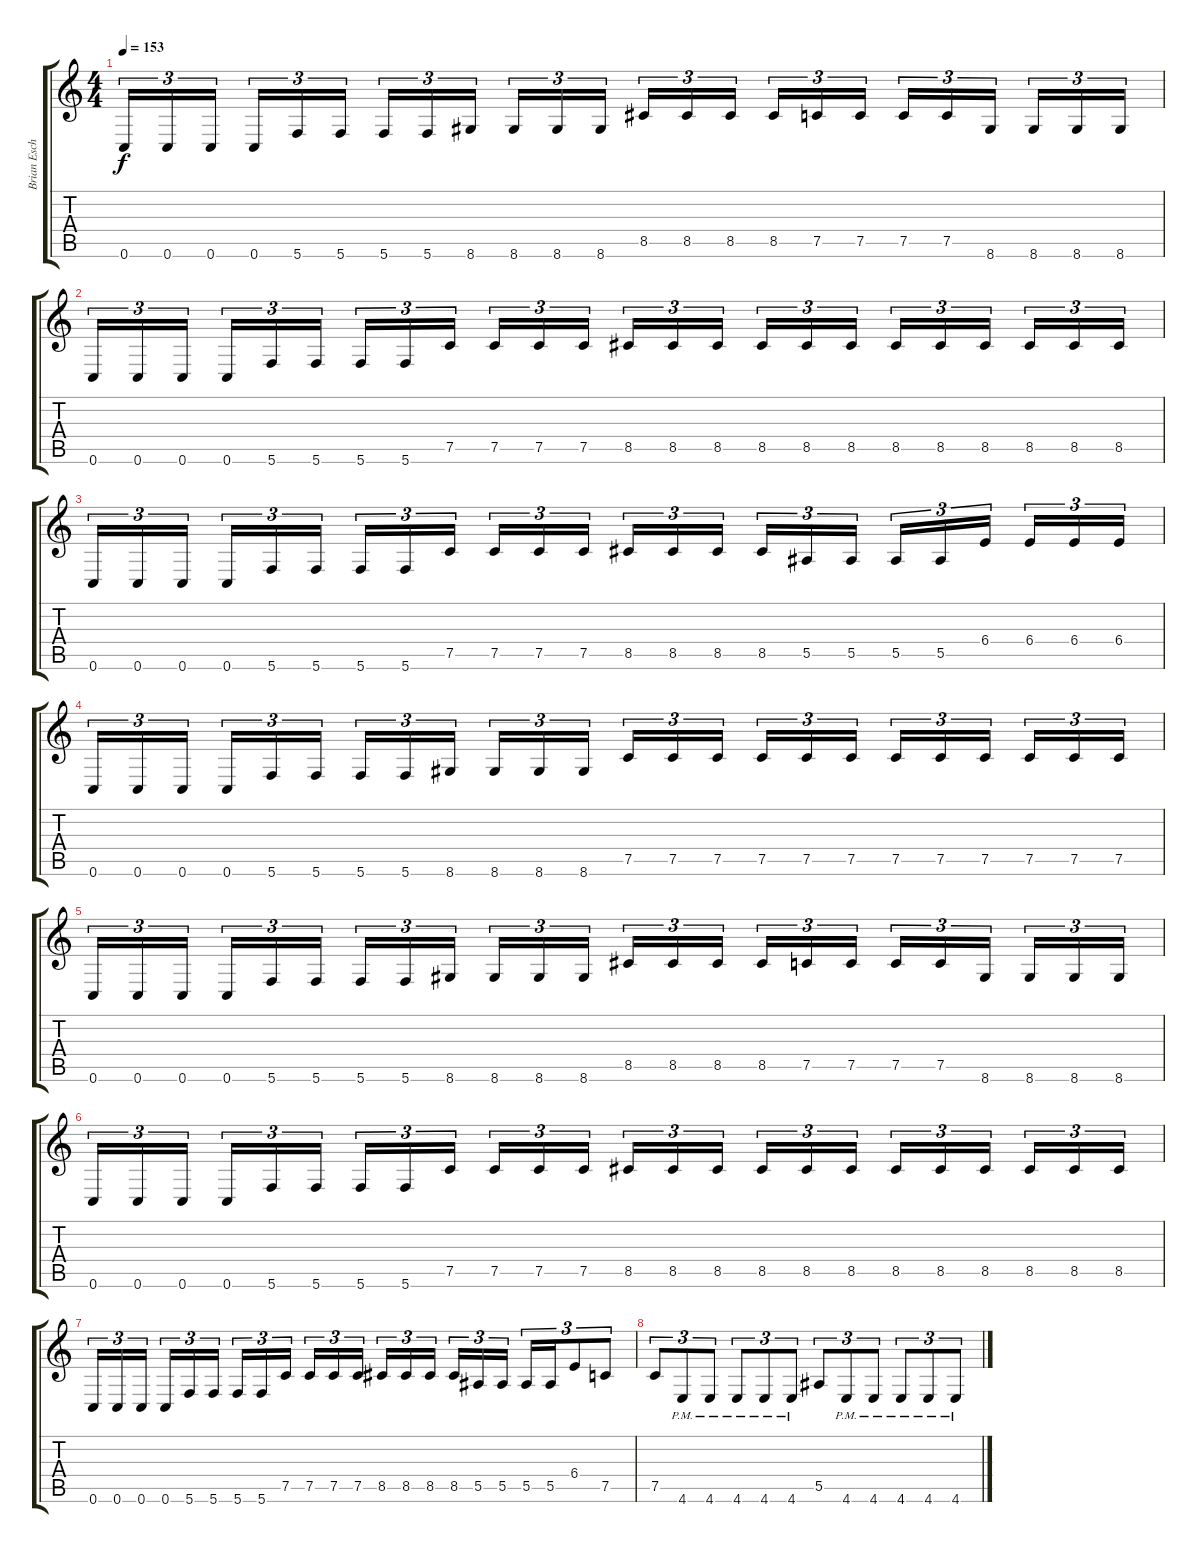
\track ("Brian Eschbach (Guitar)" "Brian Esch") {instrument distortionguitar}
\staff {score tabs}
\tuning (C4 G3 Eb3 Bb2 F2 C2) {hide}
\ts (4 4)
\tempo 153
\clef g2
\ks c
0.6.16{tu (3 2) dy f} 0.6.16{tu (3 2)} 0.6.16{tu (3 2)} 0.6.16{tu (3 2)} 5.6.16{tu (3 2)} 5.6.16{tu (3 2)} 5.6.16{tu (3 2)} 5.6.16{tu (3 2)} 8.6.16{tu (3 2)} 8.6.16{tu (3 2)} 8.6.16{tu (3 2)} 8.6.16{tu (3 2)} 8.5.16{tu (3 2)} 8.5.16{tu (3 2)} 8.5.16{tu (3 2)} 8.5.16{tu (3 2)} 7.5.16{tu (3 2)} 7.5.16{tu (3 2)} 7.5.16{tu (3 2)} 7.5.16{tu (3 2)} 8.6.16{tu (3 2)} 8.6.16{tu (3 2)} 8.6.16{tu (3 2)} 8.6.16{tu (3 2)} |
0.6.16{tu (3 2)} 0.6.16{tu (3 2)} 0.6.16{tu (3 2)} 0.6.16{tu (3 2)} 5.6.16{tu (3 2)} 5.6.16{tu (3 2)} 5.6.16{tu (3 2)} 5.6.16{tu (3 2)} 7.5.16{tu (3 2)} 7.5.16{tu (3 2)} 7.5.16{tu (3 2)} 7.5.16{tu (3 2)} 8.5.16{tu (3 2)} 8.5.16{tu (3 2)} 8.5.16{tu (3 2)} 8.5.16{tu (3 2)} 8.5.16{tu (3 2)} 8.5.16{tu (3 2)} 8.5.16{tu (3 2)} 8.5.16{tu (3 2)} 8.5.16{tu (3 2)} 8.5.16{tu (3 2)} 8.5.16{tu (3 2)} 8.5.16{tu (3 2)} |
0.6.16{tu (3 2)} 0.6.16{tu (3 2)} 0.6.16{tu (3 2)} 0.6.16{tu (3 2)} 5.6.16{tu (3 2)} 5.6.16{tu (3 2)} 5.6.16{tu (3 2)} 5.6.16{tu (3 2)} 7.5.16{tu (3 2)} 7.5.16{tu (3 2)} 7.5.16{tu (3 2)} 7.5.16{tu (3 2)} 8.5.16{tu (3 2)} 8.5.16{tu (3 2)} 8.5.16{tu (3 2)} 8.5.16{tu (3 2)} 5.5.16{tu (3 2)} 5.5.16{tu (3 2)} 5.5.16{tu (3 2)} 5.5.16{tu (3 2)} 6.4.16{tu (3 2)} 6.4.16{tu (3 2)} 6.4.16{tu (3 2)} 6.4.16{tu (3 2)} |
0.6.16{tu (3 2)} 0.6.16{tu (3 2)} 0.6.16{tu (3 2)} 0.6.16{tu (3 2)} 5.6.16{tu (3 2)} 5.6.16{tu (3 2)} 5.6.16{tu (3 2)} 5.6.16{tu (3 2)} 8.6.16{tu (3 2)} 8.6.16{tu (3 2)} 8.6.16{tu (3 2)} 8.6.16{tu (3 2)} 7.5.16{tu (3 2)} 7.5.16{tu (3 2)} 7.5.16{tu (3 2)} 7.5.16{tu (3 2)} 7.5.16{tu (3 2)} 7.5.16{tu (3 2)} 7.5.16{tu (3 2)} 7.5.16{tu (3 2)} 7.5.16{tu (3 2)} 7.5.16{tu (3 2)} 7.5.16{tu (3 2)} 7.5.16{tu (3 2)} |
0.6.16{tu (3 2)} 0.6.16{tu (3 2)} 0.6.16{tu (3 2)} 0.6.16{tu (3 2)} 5.6.16{tu (3 2)} 5.6.16{tu (3 2)} 5.6.16{tu (3 2)} 5.6.16{tu (3 2)} 8.6.16{tu (3 2)} 8.6.16{tu (3 2)} 8.6.16{tu (3 2)} 8.6.16{tu (3 2)} 8.5.16{tu (3 2)} 8.5.16{tu (3 2)} 8.5.16{tu (3 2)} 8.5.16{tu (3 2)} 7.5.16{tu (3 2)} 7.5.16{tu (3 2)} 7.5.16{tu (3 2)} 7.5.16{tu (3 2)} 8.6.16{tu (3 2)} 8.6.16{tu (3 2)} 8.6.16{tu (3 2)} 8.6.16{tu (3 2)} |
0.6.16{tu (3 2)} 0.6.16{tu (3 2)} 0.6.16{tu (3 2)} 0.6.16{tu (3 2)} 5.6.16{tu (3 2)} 5.6.16{tu (3 2)} 5.6.16{tu (3 2)} 5.6.16{tu (3 2)} 7.5.16{tu (3 2)} 7.5.16{tu (3 2)} 7.5.16{tu (3 2)} 7.5.16{tu (3 2)} 8.5.16{tu (3 2)} 8.5.16{tu (3 2)} 8.5.16{tu (3 2)} 8.5.16{tu (3 2)} 8.5.16{tu (3 2)} 8.5.16{tu (3 2)} 8.5.16{tu (3 2)} 8.5.16{tu (3 2)} 8.5.16{tu (3 2)} 8.5.16{tu (3 2)} 8.5.16{tu (3 2)} 8.5.16{tu (3 2)} |
0.6.16{tu (3 2)} 0.6.16{tu (3 2)} 0.6.16{tu (3 2)} 0.6.16{tu (3 2)} 5.6.16{tu (3 2)} 5.6.16{tu (3 2)} 5.6.16{tu (3 2)} 5.6.16{tu (3 2)} 7.5.16{tu (3 2)} 7.5.16{tu (3 2)} 7.5.16{tu (3 2)} 7.5.16{tu (3 2)} 8.5.16{tu (3 2)} 8.5.16{tu (3 2)} 8.5.16{tu (3 2)} 8.5.16{tu (3 2)} 5.5.16{tu (3 2)} 5.5.16{tu (3 2)} 5.5.16{tu (3 2)} 5.5.16{tu (3 2)} 6.4.8{tu (3 2)} 7.5.8{tu (3 2)} |
7.5.8{tu (3 2)} 4.6{pm}.8{tu (3 2)} 4.6{pm}.8{tu (3 2)} 4.6{pm}.8{tu (3 2)} 4.6{pm}.8{tu (3 2)} 4.6{pm}.8{tu (3 2)} 5.5.8{tu (3 2)} 4.6{pm}.8{tu (3 2)} 4.6{pm}.8{tu (3 2)} 4.6{pm}.8{tu (3 2)} 4.6{pm}.8{tu (3 2)} 4.6{pm}.8{tu (3 2)}
